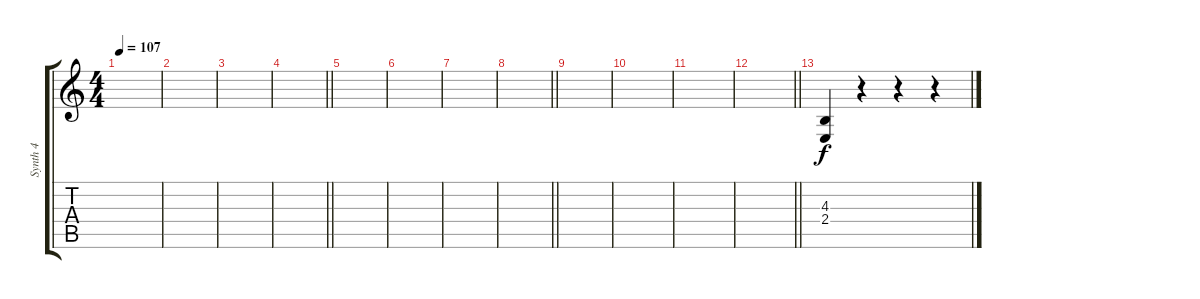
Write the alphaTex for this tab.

\track ("Synth 4" "Synth 4") {instrument vibraphone}
\staff {score tabs}
\tuning (E4 B3 G3 D3 A2 E2) {hide}
\ts (4 4)
\tempo 107
\clef g2
\ks c
|
|
|
\barLineRight lightlight
|
|
|
|
\barLineRight lightlight
|
|
|
|
\barLineRight lightlight
|
(4.3 2.4).4 r.4 r.4 r.4
